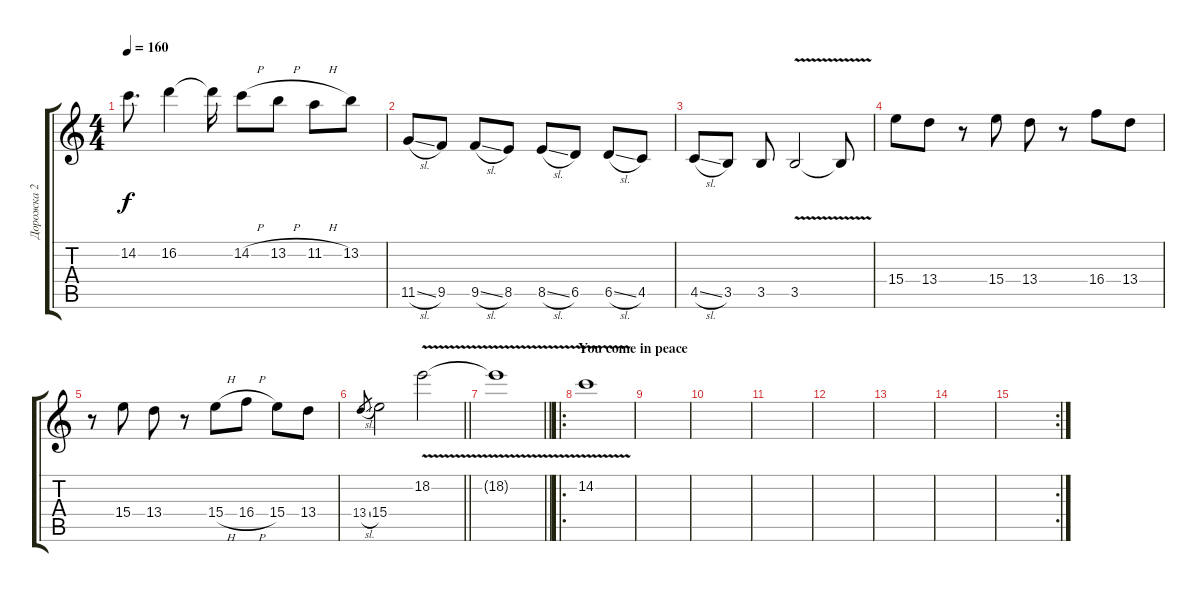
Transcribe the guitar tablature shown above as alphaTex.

\track ("Дорожка 2" "Дорожка 2") {instrument overdrivenguitar}
\staff {score tabs}
\tuning (Eb4 Bb3 Gb3 Db3 Ab2 Eb2) {hide}
\ts (4 4)
\tempo 160
\clef g2
\ks c
14.2{t}.8{d dy f} 16.2.4 16.2{t}.16 14.2{h}.8 13.2{h}.8 11.2{h}.8 13.2.8 |
11.5{sl}.8 9.5.8 9.5{sl}.8 8.5.8 8.5{sl}.8 6.5.8 6.5{sl}.8 4.5.8 |
4.5{sl}.8 3.5.8 3.5.8 3.5{v}.2 3.5{t}.8 |
15.4.8 13.4.8 r.8 15.4.8 13.4.8 r.8 16.4.8 13.4.8 |
r.8 15.4.8 13.4.8 r.8 15.4{h}.8 16.4{h}.8 15.4.8 13.4.8 |
\barLineRight lightlight
13.4{sl}.8{gr} 15.4.2 18.2{v}.2 |
\barLineRight lightlight
18.2{t}.1 |
\ro
\section ("" "You come in peace")
14.2{v}.1 |
|
|
|
|
|
|
\rc 2
